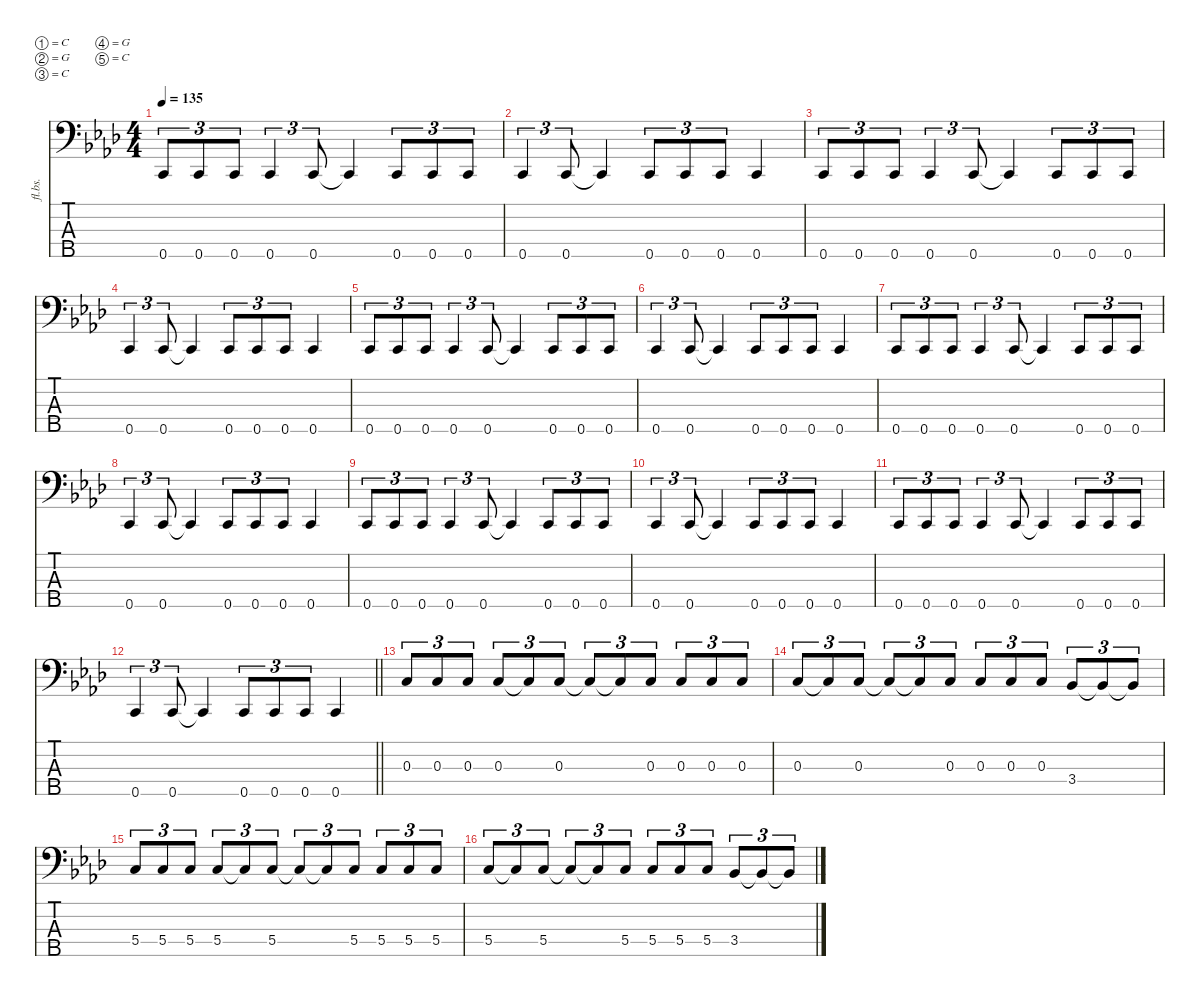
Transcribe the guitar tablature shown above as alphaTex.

\defaultSystemsLayout 4
\hideDynamics
\bracketExtendMode nobrackets
\otherSystemsTrackNameOrientation horizontal
\track ("Bass" "fl.bs.") {defaultSystemsLayout 8 instrument fretlessbass}
\staff {score tabs}
\tuning (C3 G2 C2 G1 C1)
\ts (4 4)
\tempo 135
\clef f4
\ks ab
0.5{acc forcenatural}.8{tu (3 2) dy f beam Up} 0.5{acc forcenatural}.8{tu (3 2) beam Up} 0.5{acc forcenatural}.8{tu (3 2) beam Up} 0.5{acc forcenatural}.4{tu (3 2) beam Up} 0.5{acc forcenatural}.8{tu (3 2) beam Up} 0.5{t acc forcenatural}.4{beam Up} 0.5{acc forcenatural}.8{tu (3 2) beam Up} 0.5{acc forcenatural}.8{tu (3 2) beam Up} 0.5{acc forcenatural}.8{tu (3 2) beam Up} |
0.5{acc forcenatural}.4{tu (3 2) beam Up} 0.5{acc forcenatural}.8{tu (3 2) beam Up} 0.5{t acc forcenatural}.4{beam Up} 0.5{acc forcenatural}.8{tu (3 2) beam Up} 0.5{acc forcenatural}.8{tu (3 2) beam Up} 0.5{acc forcenatural}.8{tu (3 2) beam Up} 0.5{acc forcenatural}.4{beam Up} |
0.5{acc forcenatural}.8{tu (3 2) beam Up} 0.5{acc forcenatural}.8{tu (3 2) beam Up} 0.5{acc forcenatural}.8{tu (3 2) beam Up} 0.5{acc forcenatural}.4{tu (3 2) beam Up} 0.5{acc forcenatural}.8{tu (3 2) beam Up} 0.5{t acc forcenatural}.4{beam Up} 0.5{acc forcenatural}.8{tu (3 2) beam Up} 0.5{acc forcenatural}.8{tu (3 2) beam Up} 0.5{acc forcenatural}.8{tu (3 2) beam Up} |
0.5{acc forcenatural}.4{tu (3 2) beam Up} 0.5{acc forcenatural}.8{tu (3 2) beam Up} 0.5{t acc forcenatural}.4{beam Up} 0.5{acc forcenatural}.8{tu (3 2) beam Up} 0.5{acc forcenatural}.8{tu (3 2) beam Up} 0.5{acc forcenatural}.8{tu (3 2) beam Up} 0.5{acc forcenatural}.4{beam Up} |
0.5{acc forcenatural}.8{tu (3 2) beam Up} 0.5{acc forcenatural}.8{tu (3 2) beam Up} 0.5{acc forcenatural}.8{tu (3 2) beam Up} 0.5{acc forcenatural}.4{tu (3 2) beam Up} 0.5{acc forcenatural}.8{tu (3 2) beam Up} 0.5{t acc forcenatural}.4{beam Up} 0.5{acc forcenatural}.8{tu (3 2) beam Up} 0.5{acc forcenatural}.8{tu (3 2) beam Up} 0.5{acc forcenatural}.8{tu (3 2) beam Up} |
0.5{acc forcenatural}.4{tu (3 2) beam Up} 0.5{acc forcenatural}.8{tu (3 2) beam Up} 0.5{t acc forcenatural}.4{beam Up} 0.5{acc forcenatural}.8{tu (3 2) beam Up} 0.5{acc forcenatural}.8{tu (3 2) beam Up} 0.5{acc forcenatural}.8{tu (3 2) beam Up} 0.5{acc forcenatural}.4{beam Up} |
0.5{acc forcenatural}.8{tu (3 2) beam Up} 0.5{acc forcenatural}.8{tu (3 2) beam Up} 0.5{acc forcenatural}.8{tu (3 2) beam Up} 0.5{acc forcenatural}.4{tu (3 2) beam Up} 0.5{acc forcenatural}.8{tu (3 2) beam Up} 0.5{t acc forcenatural}.4{beam Up} 0.5{acc forcenatural}.8{tu (3 2) beam Up} 0.5{acc forcenatural}.8{tu (3 2) beam Up} 0.5{acc forcenatural}.8{tu (3 2) beam Up} |
0.5{acc forcenatural}.4{tu (3 2) beam Up} 0.5{acc forcenatural}.8{tu (3 2) beam Up} 0.5{t acc forcenatural}.4{beam Up} 0.5{acc forcenatural}.8{tu (3 2) beam Up} 0.5{acc forcenatural}.8{tu (3 2) beam Up} 0.5{acc forcenatural}.8{tu (3 2) beam Up} 0.5{acc forcenatural}.4{beam Up} |
0.5{acc forcenatural}.8{tu (3 2) beam Up} 0.5{acc forcenatural}.8{tu (3 2) beam Up} 0.5{acc forcenatural}.8{tu (3 2) beam Up} 0.5{acc forcenatural}.4{tu (3 2) beam Up} 0.5{acc forcenatural}.8{tu (3 2) beam Up} 0.5{t acc forcenatural}.4{beam Up} 0.5{acc forcenatural}.8{tu (3 2) beam Up} 0.5{acc forcenatural}.8{tu (3 2) beam Up} 0.5{acc forcenatural}.8{tu (3 2) beam Up} |
0.5{acc forcenatural}.4{tu (3 2) beam Up} 0.5{acc forcenatural}.8{tu (3 2) beam Up} 0.5{t acc forcenatural}.4{beam Up} 0.5{acc forcenatural}.8{tu (3 2) beam Up} 0.5{acc forcenatural}.8{tu (3 2) beam Up} 0.5{acc forcenatural}.8{tu (3 2) beam Up} 0.5{acc forcenatural}.4{beam Up} |
0.5{acc forcenatural}.8{tu (3 2) beam Up} 0.5{acc forcenatural}.8{tu (3 2) beam Up} 0.5{acc forcenatural}.8{tu (3 2) beam Up} 0.5{acc forcenatural}.4{tu (3 2) beam Up} 0.5{acc forcenatural}.8{tu (3 2) beam Up} 0.5{t acc forcenatural}.4{beam Up} 0.5{acc forcenatural}.8{tu (3 2) beam Up} 0.5{acc forcenatural}.8{tu (3 2) beam Up} 0.5{acc forcenatural}.8{tu (3 2) beam Up} |
\barLineRight lightlight
0.5{acc forcenatural}.4{tu (3 2) beam Up} 0.5{acc forcenatural}.8{tu (3 2) beam Up} 0.5{t acc forcenatural}.4{beam Up} 0.5{acc forcenatural}.8{tu (3 2) beam Up} 0.5{acc forcenatural}.8{tu (3 2) beam Up} 0.5{acc forcenatural}.8{tu (3 2) beam Up} 0.5{acc forcenatural}.4{beam Up} |
0.3{acc forcenatural}.8{tu (3 2) beam Up} 0.3{acc forcenatural}.8{tu (3 2) beam Up} 0.3{acc forcenatural}.8{tu (3 2) beam Up} 0.3{acc forcenatural}.8{tu (3 2) beam Up} 0.3{t acc forcenatural}.8{tu (3 2) beam Up} 0.3{acc forcenatural}.8{tu (3 2) beam Up} 0.3{t acc forcenatural}.8{tu (3 2) beam Up} 0.3{t acc forcenatural}.8{tu (3 2) beam Up} 0.3{acc forcenatural}.8{tu (3 2) beam Up} 0.3{acc forcenatural}.8{tu (3 2) beam Up} 0.3{acc forcenatural}.8{tu (3 2) beam Up} 0.3{acc forcenatural}.8{tu (3 2) beam Up} |
0.3{acc forcenatural}.8{tu (3 2) beam Up} 0.3{t acc forcenatural}.8{tu (3 2) beam Up} 0.3{acc forcenatural}.8{tu (3 2) beam Up} 0.3{t acc forcenatural}.8{tu (3 2) beam Up} 0.3{t acc forcenatural}.8{tu (3 2) beam Up} 0.3{acc forcenatural}.8{tu (3 2) beam Up} 0.3{acc forcenatural}.8{tu (3 2) beam Up} 0.3{acc forcenatural}.8{tu (3 2) beam Up} 0.3{acc forcenatural}.8{tu (3 2) beam Up} 3.4{acc b}.8{tu (3 2) beam Up} 3.4{t acc b}.8{tu (3 2) beam Up} 3.4{t acc b}.8{tu (3 2) beam Up} |
5.4{acc forcenatural}.8{tu (3 2) beam Up} 5.4{acc forcenatural}.8{tu (3 2) beam Up} 5.4{acc forcenatural}.8{tu (3 2) beam Up} 5.4{acc forcenatural}.8{tu (3 2) beam Up} 5.4{t acc forcenatural}.8{tu (3 2) beam Up} 5.4{acc forcenatural}.8{tu (3 2) beam Up} 5.4{t acc forcenatural}.8{tu (3 2) beam Up} 5.4{t acc forcenatural}.8{tu (3 2) beam Up} 5.4{acc forcenatural}.8{tu (3 2) beam Up} 5.4{acc forcenatural}.8{tu (3 2) beam Up} 5.4{acc forcenatural}.8{tu (3 2) beam Up} 5.4{acc forcenatural}.8{tu (3 2) beam Up} |
5.4{acc forcenatural}.8{tu (3 2) beam Up} 5.4{t acc forcenatural}.8{tu (3 2) beam Up} 5.4{acc forcenatural}.8{tu (3 2) beam Up} 5.4{t acc forcenatural}.8{tu (3 2) beam Up} 5.4{t acc forcenatural}.8{tu (3 2) beam Up} 5.4{acc forcenatural}.8{tu (3 2) beam Up} 5.4{acc forcenatural}.8{tu (3 2) beam Up} 5.4{acc forcenatural}.8{tu (3 2) beam Up} 5.4{acc forcenatural}.8{tu (3 2) beam Up} 3.4{acc b}.8{tu (3 2) beam Up} 3.4{t acc b}.8{tu (3 2) beam Up} 3.4{t acc b}.8{tu (3 2) beam Up}
